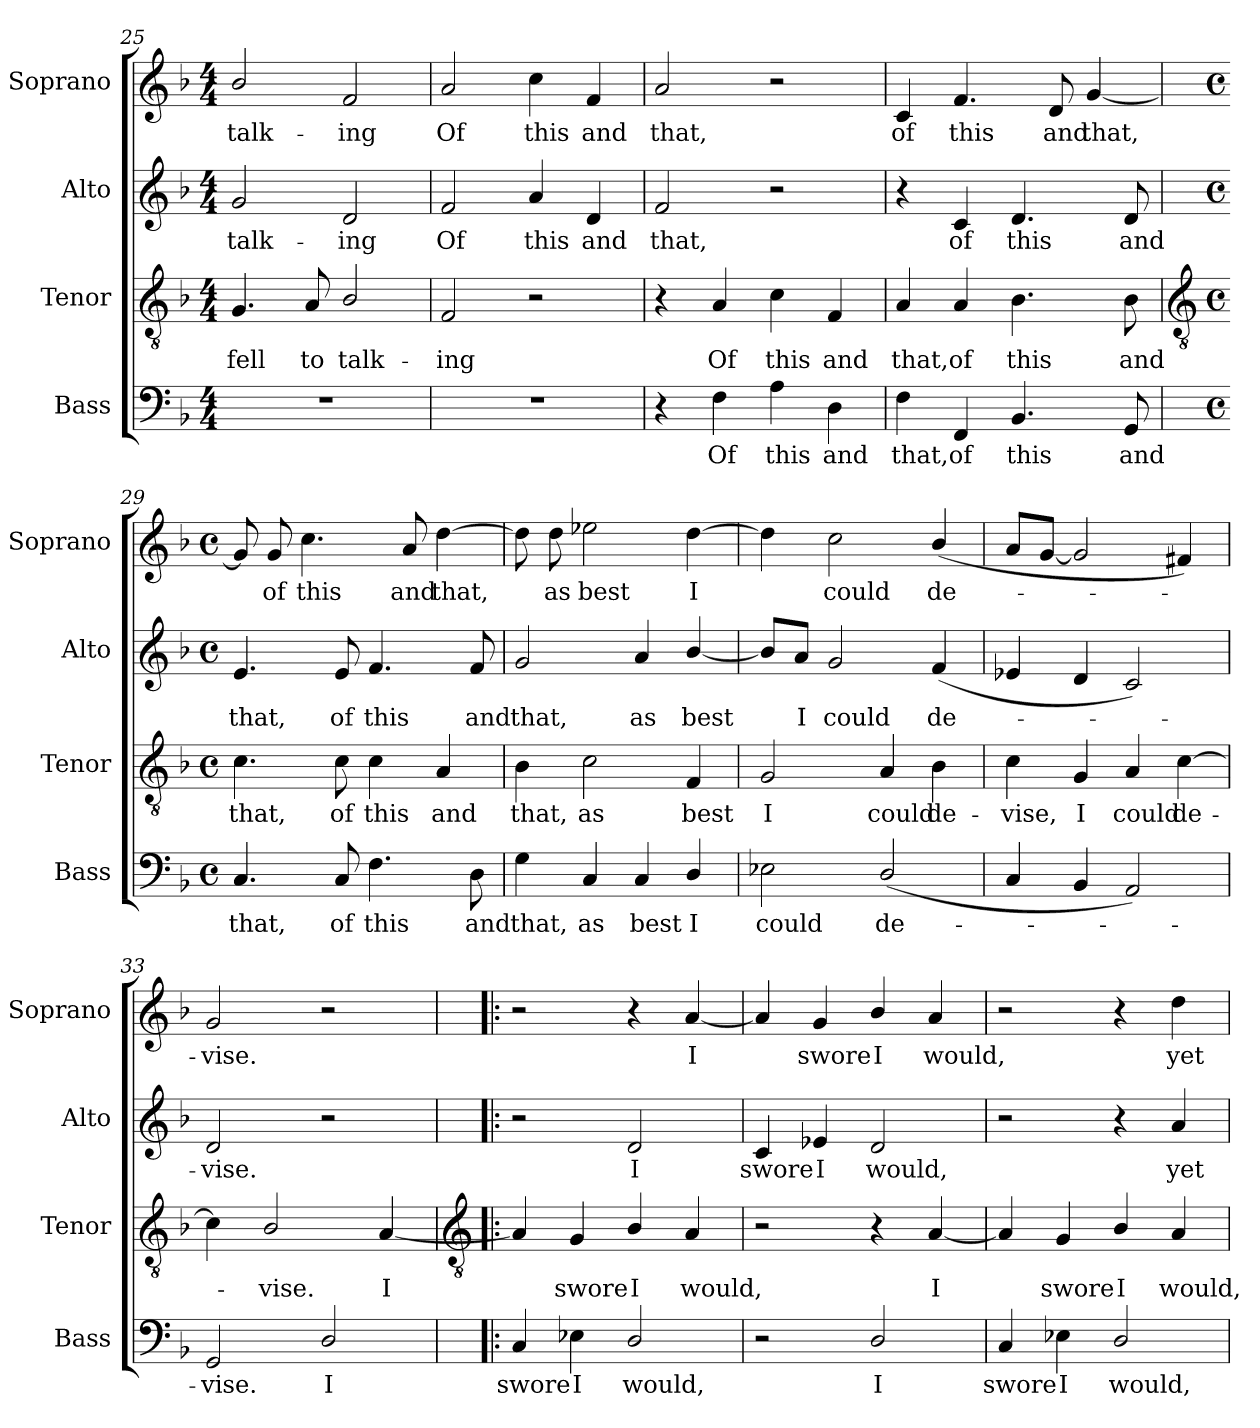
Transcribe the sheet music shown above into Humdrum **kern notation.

**kern	**text	**kern	**text	**kern	**text	**kern	**text
*part4	*part4	*part3	*part3	*part2	*part2	*part1	*part1
*staff4	*staff4	*staff3	*staff3	*staff2	*staff2	*staff1	*staff1
*I"Bass	*	*I"Tenor	*	*I"Alto	*	*I"Soprano	*
*I'Bass	*	*I'Tenor	*	*I'Alto	*	*I'Soprano	*
*clefF4	*	*clefGv2	*	*clefG2	*	*clefG2	*
*k[b-]	*	*k[b-]	*	*k[b-]	*	*k[b-]	*
*F:	*	*F:	*	*F:	*	*F:	*
*M4/4	*	*M4/4	*	*M4/4	*	*M4/4	*
=25	=25	=25	=25	=25	=25	=25	=25
!	!	!	!LO:LY:b	!	!LO:LY:b	!	!LO:LY:b
1r	.	4.G	fell	2g	talk-	2b-/	talk-
!	!	!	!LO:LY:b	!	!	!	!
.	.	8A	to	.	.	.	.
!	!	!	!LO:LY:b	!	!LO:LY:b	!	!LO:LY:b
.	.	2B-/	talk-	2d	-ing	2f	-ing
=26	=26	=26	=26	=26	=26	=26	=26
!	!	!	!LO:LY:b	!	!LO:LY:b	!	!LO:LY:b
1r	.	2F	-ing	2f	Of	2a	Of
!	!	!	!	!	!LO:LY:b	!	!LO:LY:b
.	.	2r	.	4a	this	4cc	this
!	!	!	!	!	!LO:LY:b	!	!LO:LY:b
.	.	.	.	4d	and	4f	and
=27	=27	=27	=27	=27	=27	=27	=27
!	!	!	!	!	!LO:LY:b	!	!LO:LY:b
4r	.	4r	.	2f	that,	2a	that,
!	!LO:LY:b	!	!LO:LY:b	!	!	!	!
4F	Of	4A	Of	.	.	.	.
!	!LO:LY:b	!	!LO:LY:b	!	!	!	!
4A	this	4c	this	2r	.	2r	.
!	!LO:LY:b	!	!LO:LY:b	!	!	!	!
4D	and	4F	and	.	.	.	.
=28	=28	=28	=28	=28	=28	=28	=28
!	!LO:LY:b	!	!LO:LY:b	!	!	!	!LO:LY:b
4F	that,	4A	that,	4r	.	4c	of
!	!LO:LY:b	!	!LO:LY:b	!	!LO:LY:b	!	!LO:LY:b
4FF	of	4A	of	4c	of	4.f	this
!	!LO:LY:b	!	!LO:LY:b	!	!LO:LY:b	!	!
4.BB-	this	4.B-\	this	4.d	this	.	.
!	!	!	!	!	!	!	!LO:LY:b
.	.	.	.	.	.	8d	and
!	!	!	!	!	!	!	!LO:LY:b
.	.	.	.	.	.	[4g	that,
!	!LO:LY:b	!	!LO:LY:b	!	!LO:LY:b	!	!
8GG	and	8B-\	and	8d	and	.	.
!!LO:LB:g=z
=29	=29	=29	=29	=29	=29	=29	=29
*	*	*clefGv2	*	*	*	*	*
*M4/4	*	*M4/4	*	*M4/4	*	*M4/4	*
*met(c)	*	*met(c)	*	*met(c)	*	*met(c)	*
!	!LO:LY:b	!	!LO:LY:b	!	!LO:LY:b	!	!
4.C	that,	4.c	that,	4.e	that,	8g]	.
!	!	!	!	!	!	!	!LO:LY:b
.	.	.	.	.	.	8g	of
!	!	!	!	!	!	!	!LO:LY:b
.	.	.	.	.	.	4.cc	this
!	!LO:LY:b	!	!LO:LY:b	!	!LO:LY:b	!	!
8C	of	8c	of	8e	of	.	.
!	!LO:LY:b	!	!LO:LY:b	!	!LO:LY:b	!	!
4.F	this	4c	this	4.f	this	.	.
!	!	!	!	!	!	!	!LO:LY:b
.	.	.	.	.	.	8a	and
!	!	!	!LO:LY:b	!	!	!	!LO:LY:b
.	.	4A	and	.	.	[4dd	that,
!	!LO:LY:b	!	!	!	!LO:LY:b	!	!
8D	and	.	.	8f	and	.	.
=30	=30	=30	=30	=30	=30	=30	=30
!	!LO:LY:b	!	!LO:LY:b	!	!LO:LY:b	!	!
4G	that,	4B-	that,	2g	that,	8dd]	.
!	!	!	!	!	!	!	!LO:LY:b
.	.	.	.	.	.	8dd	as
!	!LO:LY:b	!	!LO:LY:b	!	!	!	!LO:LY:b
4C	as	2c	as	.	.	2ee-X	best
!	!LO:LY:b	!	!	!	!LO:LY:b	!	!
4C	best	.	.	4a	as	.	.
!	!LO:LY:b	!	!LO:LY:b	!	!LO:LY:b	!	!LO:LY:b
4D/	I	4F	best	[4b-/	best	[4dd	I
=31	=31	=31	=31	=31	=31	=31	=31
!	!LO:LY:b	!	!LO:LY:b	!	!	!	!
2E-X	could	2G	I	8b-/L]	.	4dd]	.
!	!	!	!	!	!LO:LY:b	!	!
.	.	.	.	8a/J	I	.	.
!	!	!	!	!	!LO:LY:b	!	!LO:LY:b
.	.	.	.	2g	could	2cc	could
!	!LO:LY:b	!	!LO:LY:b	!	!	!	!
(<2D/	de-	4A	could	.	.	.	.
!	!	!	!LO:LY:b	!	!LO:LY:b	!	!LO:LY:b
.	.	4B-	de-	(<4f	de-	(<4b-/	de-
=32	=32	=32	=32	=32	=32	=32	=32
!	!	!	!LO:LY:b	!	!	!	!
4C	.	4c	-vise,	4e-X	.	8aL	.
.	.	.	.	.	.	[8gJ	.
!	!	!	!LO:LY:b	!	!	!	!
4BB-	.	4G	I	4d	.	2g]	.
!	!	!	!LO:LY:b	!	!	!	!
2AA)	.	4A	could	2c)	.	.	.
!	!	!	!LO:LY:b	!	!	!	!
.	.	[4c	de-	.	.	4f#X)	.
=33	=33	=33	=33	=33	=33	=33	=33
!	!LO:LY:b	!	!	!	!LO:LY:b	!	!LO:LY:b
2GG	vise.	4c]	.	2d	vise.	2g	vise.
!	!	!	!LO:LY:b	!	!	!	!
.	.	2B-/	vise.	.	.	.	.
!	!LO:LY:b	!	!	!	!	!	!
2D/	I	.	.	2r	.	2r	.
!	!	!	!LO:LY:b	!	!	!	!
.	.	[4A	I	.	.	.	.
!!LO:LB:g=z
=34!|:	=34!|:	=34!|:	=34!|:	=34!|:	=34!|:	=34!|:	=34!|:
*	*	*clefGv2	*	*	*	*	*
!	!LO:LY:b	!	!	!	!	!	!
4C	swore	4A]	.	2r	.	2r	.
!	!LO:LY:b	!	!LO:LY:b	!	!	!	!
4E-X	I	4G	swore	.	.	.	.
!	!LO:LY:b	!	!LO:LY:b	!	!LO:LY:b	!	!
2D/	would,	4B-/	I	2d	I	4r	.
!	!	!	!LO:LY:b	!	!	!	!LO:LY:b
.	.	4A	would,	.	.	[4a	I
=35	=35	=35	=35	=35	=35	=35	=35
!	!	!	!	!	!LO:LY:b	!	!
2r	.	2r	.	4c	swore	4a]	.
!	!	!	!	!	!LO:LY:b	!	!LO:LY:b
.	.	.	.	4e-X	I	4g	swore
!	!LO:LY:b	!	!	!	!LO:LY:b	!	!LO:LY:b
2D/	I	4r	.	2d	would,	4b-/	I
!	!	!	!LO:LY:b	!	!	!	!LO:LY:b
.	.	[4A	I	.	.	4a	would,
=36	=36	=36	=36	=36	=36	=36	=36
!	!LO:LY:b	!	!	!	!	!	!
4C	swore	4A]	.	2r	.	2r	.
!	!LO:LY:b	!	!LO:LY:b	!	!	!	!
4E-X	I	4G	swore	.	.	.	.
!	!LO:LY:b	!	!LO:LY:b	!	!	!	!
2D/	would,	4B-/	I	4r	.	4r	.
!	!	!	!LO:LY:b	!	!LO:LY:b	!	!LO:LY:b
.	.	4A	would,	4a	yet	4dd	yet
=	=	=	=	=	=	=	=
*-	*-	*-	*-	*-	*-	*-	*-
